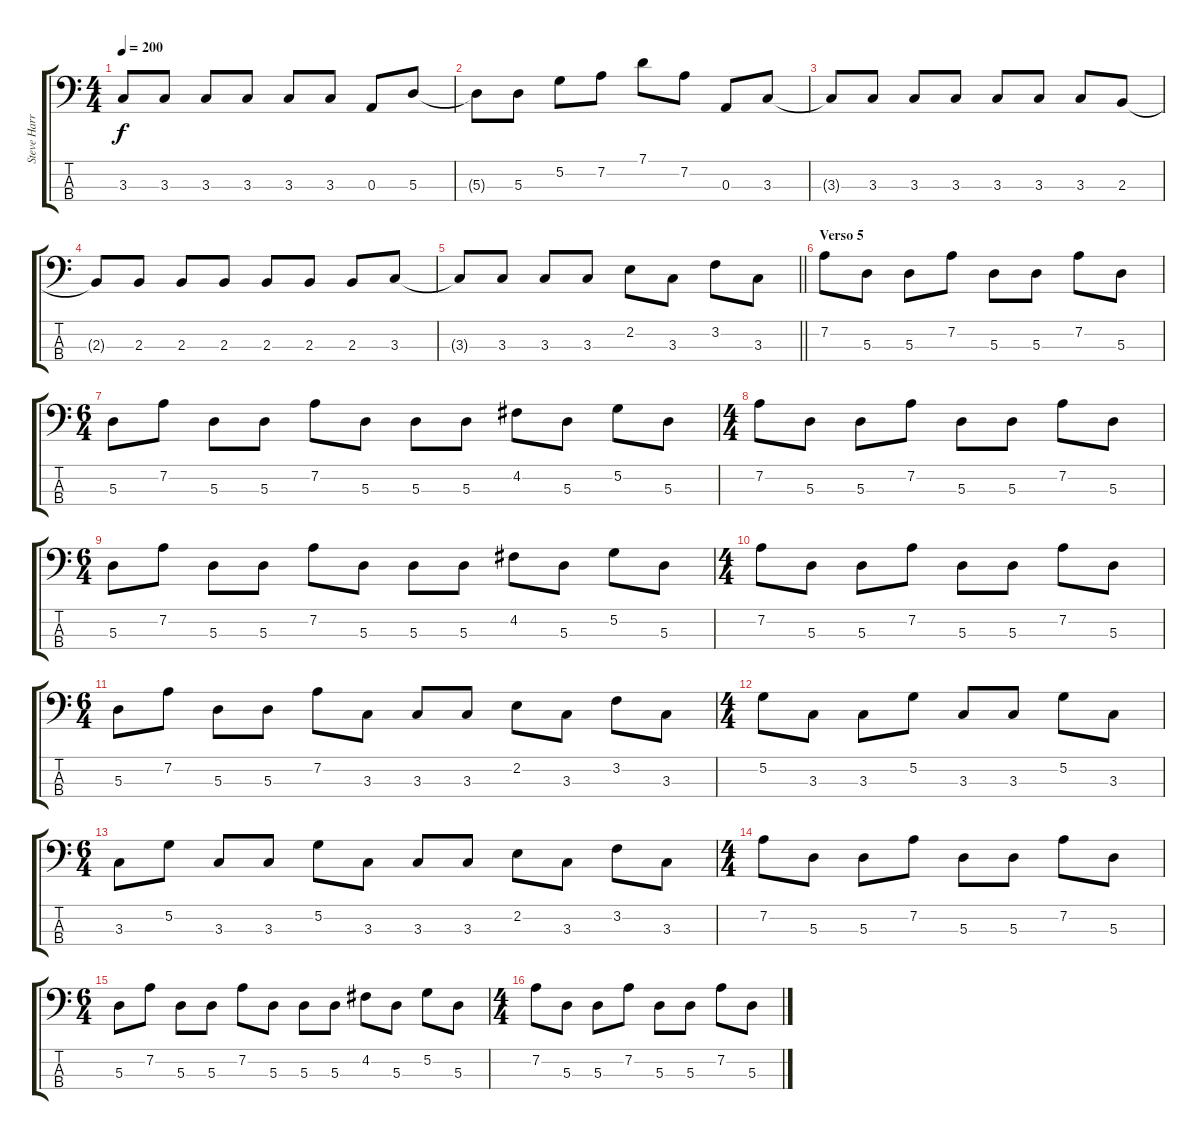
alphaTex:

\track ("Steve Harris" "Steve Harr") {instrument electricbassfinger}
\staff {score tabs}
\tuning (G2 D2 A1 E1) {hide}
\ts (4 4)
\tempo 200
\clef f4
\ks c
3.3{t}.8{dy f} 3.3.8 3.3.8 3.3.8 3.3.8 3.3.8 0.3.8 5.3.8 |
5.3{t}.8 5.3.8 5.2.8 7.2.8 7.1.8 7.2.8 0.3.8 3.3.8 |
3.3{t}.8 3.3.8 3.3.8 3.3.8 3.3.8 3.3.8 3.3.8 2.3.8 |
2.3{t}.8 2.3.8 2.3.8 2.3.8 2.3.8 2.3.8 2.3.8 3.3.8 |
\barLineRight lightlight
3.3{t}.8 3.3.8 3.3.8 3.3.8 2.2.8 3.3.8 3.2.8 3.3.8 |
\section ("" "Verso 5")
7.2.8 5.3.8 5.3.8 7.2.8 5.3.8 5.3.8 7.2.8 5.3.8 |
\ts (6 4)
5.3.8 7.2.8 5.3.8 5.3.8 7.2.8 5.3.8 5.3.8 5.3.8 4.2.8 5.3.8 5.2.8 5.3.8 |
\ts (4 4)
7.2.8 5.3.8 5.3.8 7.2.8 5.3.8 5.3.8 7.2.8 5.3.8 |
\ts (6 4)
5.3.8 7.2.8 5.3.8 5.3.8 7.2.8 5.3.8 5.3.8 5.3.8 4.2.8 5.3.8 5.2.8 5.3.8 |
\ts (4 4)
7.2.8 5.3.8 5.3.8 7.2.8 5.3.8 5.3.8 7.2.8 5.3.8 |
\ts (6 4)
5.3.8 7.2.8 5.3.8 5.3.8 7.2.8 3.3.8 3.3.8 3.3.8 2.2.8 3.3.8 3.2.8 3.3.8 |
\ts (4 4)
5.2.8 3.3.8 3.3.8 5.2.8 3.3.8 3.3.8 5.2.8 3.3.8 |
\ts (6 4)
3.3.8 5.2.8 3.3.8 3.3.8 5.2.8 3.3.8 3.3.8 3.3.8 2.2.8 3.3.8 3.2.8 3.3.8 |
\ts (4 4)
7.2.8 5.3.8 5.3.8 7.2.8 5.3.8 5.3.8 7.2.8 5.3.8 |
\ts (6 4)
5.3.8 7.2.8 5.3.8 5.3.8 7.2.8 5.3.8 5.3.8 5.3.8 4.2.8 5.3.8 5.2.8 5.3.8 |
\ts (4 4)
7.2.8 5.3.8 5.3.8 7.2.8 5.3.8 5.3.8 7.2.8 5.3.8
